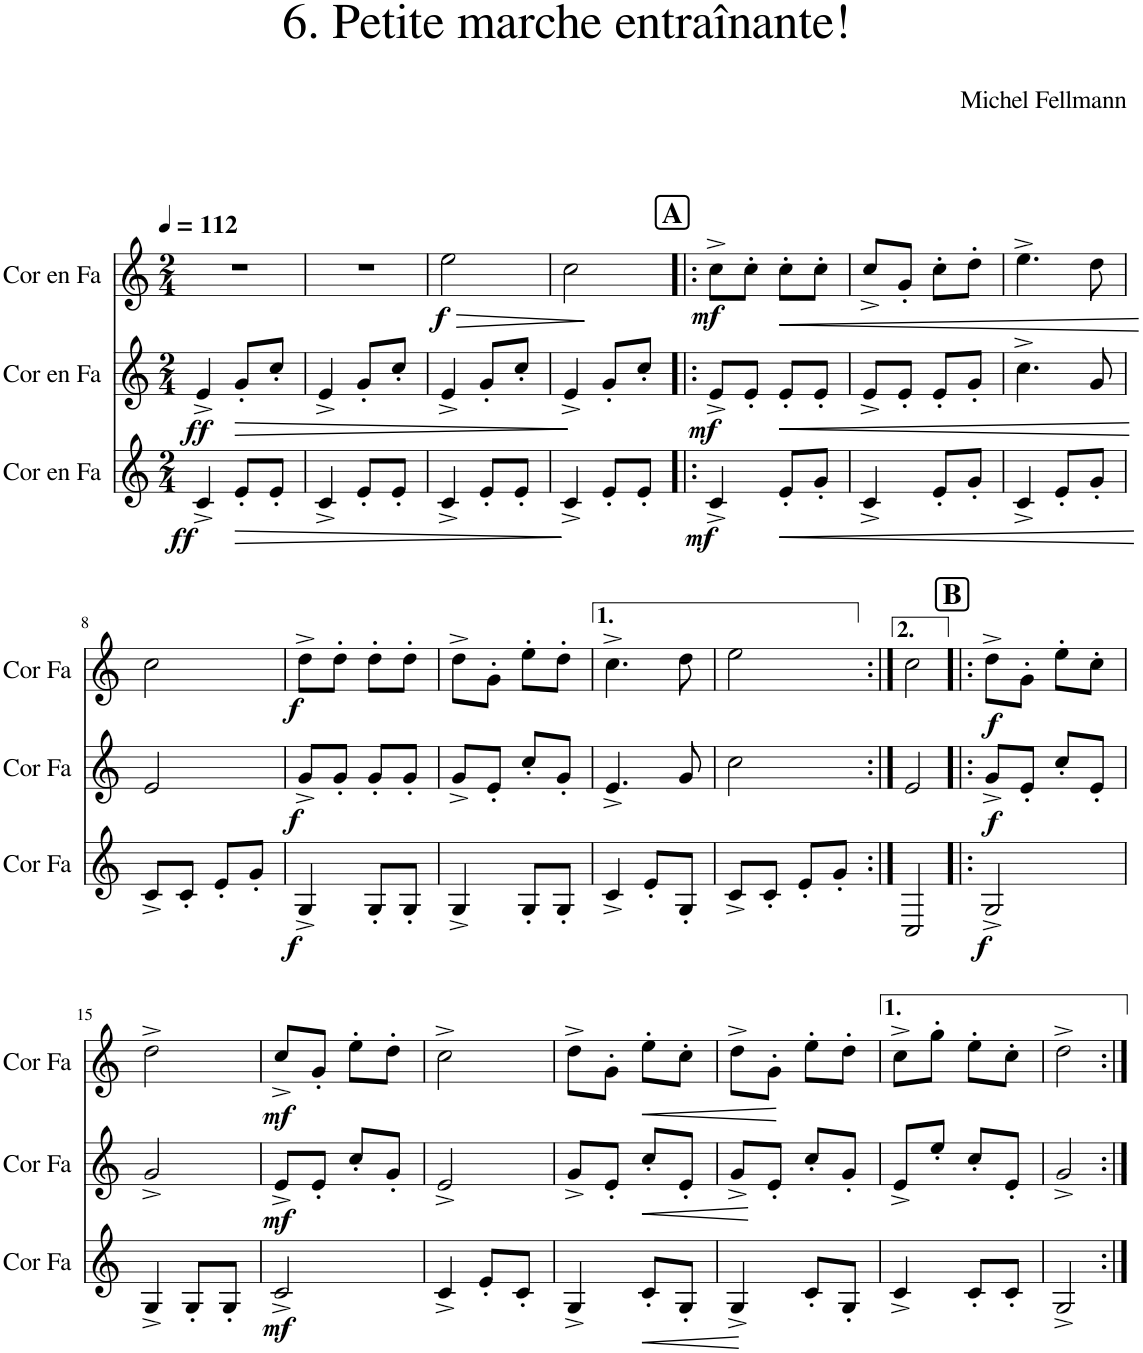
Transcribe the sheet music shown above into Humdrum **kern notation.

**kern	**dynam	**kern	**dynam	**kern	**dynam
*part3	*part3	*part2	*part2	*part1	*part1
*staff3	*staff3	*staff2	*staff2	*staff1	*staff1
*I"Cor en Fa	*	*I"Cor en Fa	*	*I"Cor en Fa	*
*I'Cor Fa	*	*I'Cor Fa	*	*I'Cor Fa	*
*clefG2	*	*clefG2	*	*clefG2	*
*Trd4c7	*	*Trd4c7	*	*Trd4c7	*
*k[]	*	*k[]	*	*k[]	*
*M2/4	*	*M2/4	*	*M2/4	*
*MM112	*	*MM112	*	*MM112	*
=1	=1	=1	=1	=1	=1
!	!LO:DY:b	!	!LO:DY:b	!	!
4c^/	ff	4e^/	ff	2r	.
!	!LO:HP:b	!	!LO:HP:b	!	!
8e'/L	>	8g'/L	>	.	.
8e'/J	.	8cc'/J	.	.	.
.	]	.	]	.	.
=2	=2	=2	=2	=2	=2
4c^/	.	4e^/	.	2r	.
8e'/L	.	8g'/L	.	.	.
8e'/J	.	8cc'/J	.	.	.
=3	=3	=3	=3	=3	=3
!	!	!	!	!	!LO:HP:b
!	!	!	!	!	!LO:DY:n=1:b
4c^/	.	4e^/	.	2ee\	> f
8e'/L	.	8g'/L	.	.	.
8e'/J	.	8cc'/J	.	.	.
.	.	.	.	.	]
=4	=4	=4	=4	=4	=4
4c^/	.	4e^/	.	2cc\	.
8e'/L	.	8g'/L	.	.	.
8e'/J	.	8cc'/J	.	.	.
!!LO:REH:place=s1:a:B:cj:fs=14:t=A
=5!|:	=5!|:	=5!|:	=5!|:	=5!|:	=5!|:
!	!LO:DY:b	!	!LO:DY:b	!	!LO:DY:b
4c^/	mf	8e^/L	mf	8cc^\L	mf
.	.	8e'/J	.	8cc'\J	.
!	!LO:HP:b	!	!LO:HP:b	!	!LO:HP:b
8e'/L	<	8e'/L	<	8cc'\L	<
8g'/J	.	8e'/J	.	8cc'\J	.
.	[	.	[	.	[
=6	=6	=6	=6	=6	=6
4c^/	.	8e^/L	.	8cc^/L	.
.	.	8e'/J	.	8g'/J	.
8e'/L	.	8e'/L	.	8cc'\L	.
8g'/J	.	8g'/J	.	8dd'\J	.
=7	=7	=7	=7	=7	=7
4c^/	.	4.cc^\	.	4.ee^\	.
8e'/L	.	.	.	.	.
8g'/J	.	8g/	.	8dd\	.
!!LO:LB:g=z
=8	=8	=8	=8	=8	=8
8c^/L	.	2e/	.	2cc\	.
8c'/J	.	.	.	.	.
8e'/L	.	.	.	.	.
8g'/J	.	.	.	.	.
=9	=9	=9	=9	=9	=9
!	!LO:DY:b	!	!LO:DY:b	!	!LO:DY:b
4G^/	f	8g^/L	f	8dd^\L	f
.	.	8g'/J	.	8dd'\J	.
8G'/L	.	8g'/L	.	8dd'\L	.
8G'/J	.	8g'/J	.	8dd'\J	.
=10	=10	=10	=10	=10	=10
4G^/	.	8g^/L	.	8dd^\L	.
.	.	8e'/J	.	8g'\J	.
8G'/L	.	8cc'/L	.	8ee'\L	.
8G'/J	.	8g'/J	.	8dd'\J	.
=11	=11	=11	=11	=11	=11
4c^/	.	4.e^/	.	4.cc^\	.
8e'/L	.	.	.	.	.
8G'/J	.	8g/	.	8dd\	.
=12	=12	=12	=12	=12	=12
8c^/L	.	2cc\	.	2ee\	.
8c'/J	.	.	.	.	.
8e'/L	.	.	.	.	.
8g'/J	.	.	.	.	.
=13:|!	=13:|!	=13:|!	=13:|!	=13:|!	=13:|!
2C/	.	2e/	.	2cc\	.
!!LO:REH:place=s1:a:B:cj:fs=14:t=B
=14!|:	=14!|:	=14!|:	=14!|:	=14!|:	=14!|:
!	!LO:DY:b	!	!LO:DY:b	!	!LO:DY:b
2G^/	f	8g^/L	f	8dd^\L	f
.	.	8e'/J	.	8g'\J	.
.	.	8cc'/L	.	8ee'\L	.
.	.	8e'/J	.	8cc'\J	.
!!LO:LB:g=z
=15	=15	=15	=15	=15	=15
4G^/	.	2g^/	.	2dd^\	.
8G'/L	.	.	.	.	.
8G'/J	.	.	.	.	.
=16	=16	=16	=16	=16	=16
!	!LO:DY:b	!	!LO:DY:b	!	!LO:DY:b
2c^/	mf	8e^/L	mf	8cc^/L	mf
.	.	8e'/J	.	8g'/J	.
.	.	8cc'/L	.	8ee'\L	.
.	.	8g'/J	.	8dd'\J	.
=17	=17	=17	=17	=17	=17
4c^/	.	2e^/	.	2cc^\	.
8e'/L	.	.	.	.	.
8c'/J	.	.	.	.	.
=18	=18	=18	=18	=18	=18
4G^/	.	8g^/L	.	8dd^\L	.
.	.	8e'/J	.	8g'\J	.
!	!LO:HP:b	!	!LO:HP:b	!	!LO:HP:b
8c'/L	<	8cc'/L	<	8ee'\L	<
8G'/J	.	8e'/J	.	8cc'\J	.
.	[	.	[	.	[
=19	=19	=19	=19	=19	=19
4G^/	.	8g^/L	.	8dd^\L	.
.	.	8e'/J	.	8g'\J	.
8c'/L	.	8cc'/L	.	8ee'\L	.
8G'/J	.	8g'/J	.	8dd'\J	.
=20	=20	=20	=20	=20	=20
4c^/	.	8e^/L	.	8cc^\L	.
.	.	8ee'/J	.	8gg'\J	.
8c'/L	.	8cc'/L	.	8ee'\L	.
8c'/J	.	8e'/J	.	8cc'\J	.
=21	=21	=21	=21	=21	=21
2G^/	.	2g^/	.	2dd^\	.
=:|!	=:|!	=:|!	=:|!	=:|!	=:|!
*-	*-	*-	*-	*-	*-
